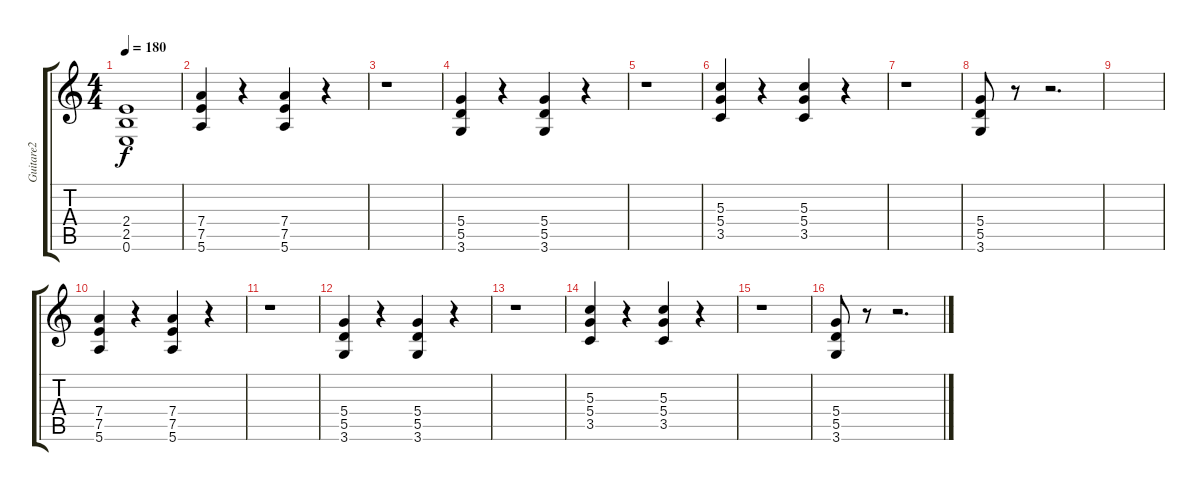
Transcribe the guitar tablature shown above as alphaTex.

\track ("Guitare2" "Guitare2") {instrument overdrivenguitar}
\staff {score tabs}
\tuning (E4 B3 G3 D3 A2 E2) {hide}
\ts (4 4)
\tempo 180
\clef g2
\ks c
(2.4{t} 2.5{t} 0.6{t}).1{dy f} |
(7.4 7.5 5.6).4{volume 13} r.4 (7.4 7.5 5.6).4 r.4 |
r.1 |
(5.4 5.5 3.6).4 r.4 (5.4 5.5 3.6).4 r.4 |
r.1 |
(5.3 5.4 3.5).4 r.4 (5.3 5.4 3.5).4 r.4 |
r.1 |
(5.4 5.5 3.6).8 r.8 r.2{d} |
|
(7.4 7.5 5.6).4{volume 13} r.4 (7.4 7.5 5.6).4 r.4 |
r.1 |
(5.4 5.5 3.6).4 r.4 (5.4 5.5 3.6).4 r.4 |
r.1 |
(5.3 5.4 3.5).4 r.4 (5.3 5.4 3.5).4 r.4 |
r.1 |
(5.4 5.5 3.6).8 r.8 r.2{d}
